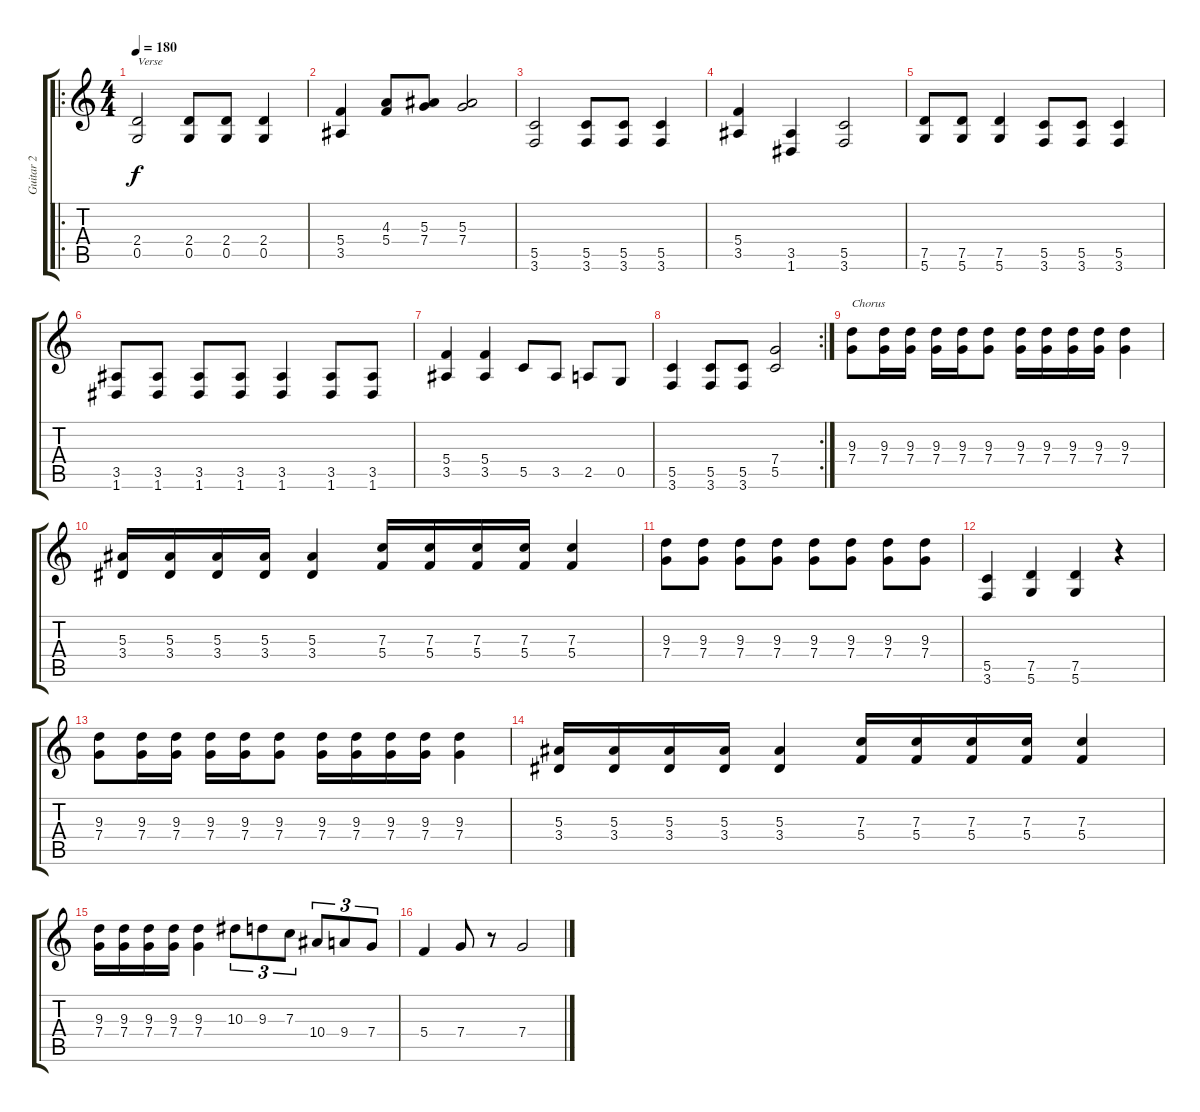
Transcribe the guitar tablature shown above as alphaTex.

\track ("Guitar 2" "Guitar 2") {instrument acousticguitarnylon}
\staff {score tabs}
\tuning (D4 A3 F3 C3 G2 D2) {hide}
\ro
\ts (4 4)
\tempo 180
\clef g2
\ks c
(2.4 0.5).2{txt "Verse" dy f} (2.4 0.5).8 (2.4 0.5).8 (2.4 0.5).4 |
(5.4 3.5).4 (4.3 5.4).8 (5.3 7.4).8 (5.3 7.4).2 |
(5.5 3.6).2 (5.5 3.6).8 (5.5 3.6).8 (5.5 3.6).4 |
(5.4 3.5).4 (3.5 1.6).4 (5.5 3.6).2 |
(7.5 5.6).8 (7.5 5.6).8 (7.5 5.6).4 (5.5 3.6).8 (5.5 3.6).8 (5.5 3.6).4 |
(3.5 1.6).8 (3.5 1.6).8 (3.5 1.6).8 (3.5 1.6).8 (3.5 1.6).4 (3.5 1.6).8 (3.5 1.6).8 |
(5.4 3.5).4 (5.4 3.5).4 5.5.8 3.5.8 2.5.8 0.5.8 |
\rc 2
(5.5 3.6).4 (5.5 3.6).8 (5.5 3.6).8 (7.4 5.5).2 |
(9.3 7.4).8{txt "Chorus"} (9.3 7.4).16 (9.3 7.4).16 (9.3 7.4).16 (9.3 7.4).16 (9.3 7.4).8 (9.3 7.4).16 (9.3 7.4).16 (9.3 7.4).16 (9.3 7.4).16 (9.3 7.4).4 |
(5.3 3.4).16 (5.3 3.4).16 (5.3 3.4).16 (5.3 3.4).16 (5.3 3.4).4 (7.3 5.4).16 (7.3 5.4).16 (7.3 5.4).16 (7.3 5.4).16 (7.3 5.4).4 |
(9.3 7.4).8 (9.3 7.4).8 (9.3 7.4).8 (9.3 7.4).8 (9.3 7.4).8 (9.3 7.4).8 (9.3 7.4).8 (9.3 7.4).8 |
(5.5 3.6).4 (7.5 5.6).4 (7.5 5.6).4 r.4 |
(9.3 7.4).8 (9.3 7.4).16 (9.3 7.4).16 (9.3 7.4).16 (9.3 7.4).16 (9.3 7.4).8 (9.3 7.4).16 (9.3 7.4).16 (9.3 7.4).16 (9.3 7.4).16 (9.3 7.4).4 |
(5.3 3.4).16 (5.3 3.4).16 (5.3 3.4).16 (5.3 3.4).16 (5.3 3.4).4 (7.3 5.4).16 (7.3 5.4).16 (7.3 5.4).16 (7.3 5.4).16 (7.3 5.4).4 |
(9.3 7.4).16 (9.3 7.4).16 (9.3 7.4).16 (9.3 7.4).16 (9.3 7.4).4 10.3.8{tu (3 2)} 9.3.8{tu (3 2)} 7.3.8{tu (3 2)} 10.4.8{tu (3 2)} 9.4.8{tu (3 2)} 7.4.8{tu (3 2)} |
5.4.4 7.4.8 r.8 7.4.2
